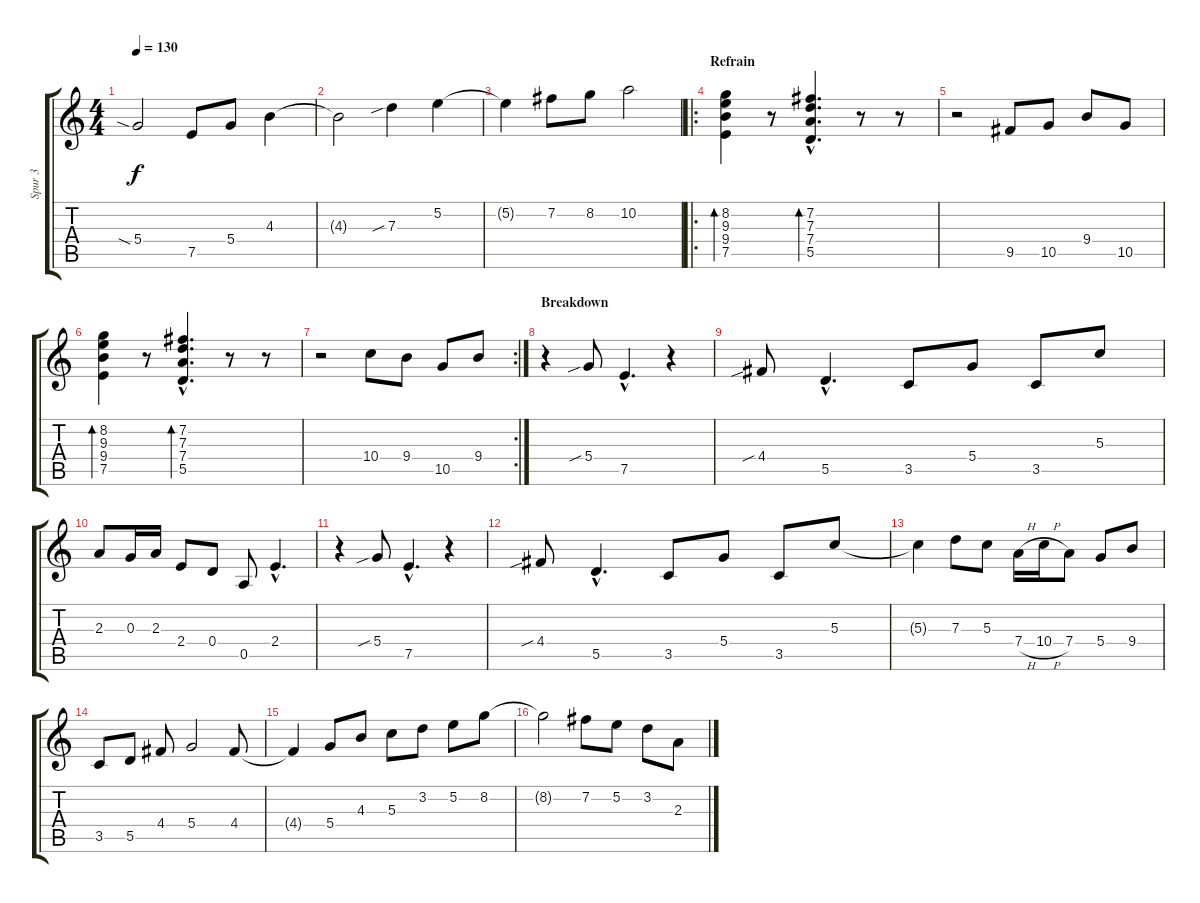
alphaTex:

\track ("Spur 3" "Spur 3") {instrument acousticguitarsteel}
\staff {score tabs}
\tuning (E4 B3 G3 D3 A2 E2) {hide}
\ts (4 4)
\tempo 130
\clef g2
\ks c
5.4{sia}.2{dy f} 7.5.8 5.4.8 4.3.4 |
4.3{t}.2 7.3{sib}.4 5.2.4 |
5.2{t}.4 7.2.8 8.2.8 10.2.2 |
\ro
\section ("" "Refrain")
(8.2 9.3 9.4 7.5).4{bd 60 volume 14} r.8 (7.2{hac} 7.3{hac} 7.4{hac} 5.5{hac}).4{d bd 60} r.8 r.8 |
r.2 9.5.8{volume 12} 10.5.8 9.4.8 10.5.8 |
(8.2 9.3 9.4 7.5).4{bd 60 volume 14} r.8 (7.2{hac} 7.3{hac} 7.4{hac} 5.5{hac}).4{d bd 60} r.8 r.8 |
\rc 2
r.2 10.4.8 9.4.8 10.5.8 9.4.8 |
\section ("" "Breakdown")
r.4 5.4{sib}.8{volume 16} 7.5{hac}.4{d} r.4 |
4.4{sib}.8 5.5{hac}.4{d} 3.5.8 5.4.8 3.5.8 5.3.8 |
2.3.8 0.3.16 2.3.16 2.4.8 0.4.8 0.5.8 2.4{hac}.4{d} |
r.4 5.4{sib}.8{volume 16} 7.5{hac}.4{d} r.4 |
4.4{sib}.8 5.5{hac}.4{d} 3.5.8 5.4.8 3.5.8 5.3.8 |
5.3{t}.4 7.3.8 5.3.8 7.4{h}.16 10.4{h}.16 7.4.8 5.4.8 9.4.8 |
3.5.8 5.5.8 4.4.8 5.4.2 4.4.8 |
4.4{t}.4 5.4.8 4.3.8 5.3.8 3.2.8 5.2.8 8.2.8 |
8.2{t}.2 7.2.8 5.2.8 3.2.8 2.3.8
